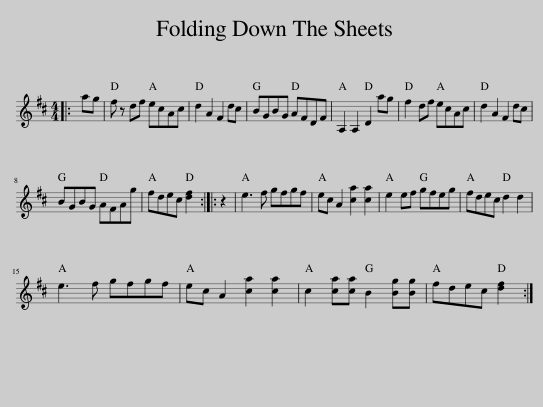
X:1
L:1/8
M:4/4
I:linebreak $
K:D
V:1 treble
V:1
|: ag | f z df ecAc | d2 A2 F2 dc | BGBG AFDF | A,2 A,2 D2 ag | %5
 f2 df ecAc | d2 A2 F2 dc |$ BGBG AFAg | fdec [df]2 :: z2 | %10
 e3 f gfgf | ec A2 [ca]2 [ca]2 | e2 ef gfeg | fdec d2 d2 |$ e3 f gfgf | %15
 ec A2 [ca]2 [ca]2 | c2 [ca][ca] B2 [Bg][Bg] | fdec [df]2 :| %18
